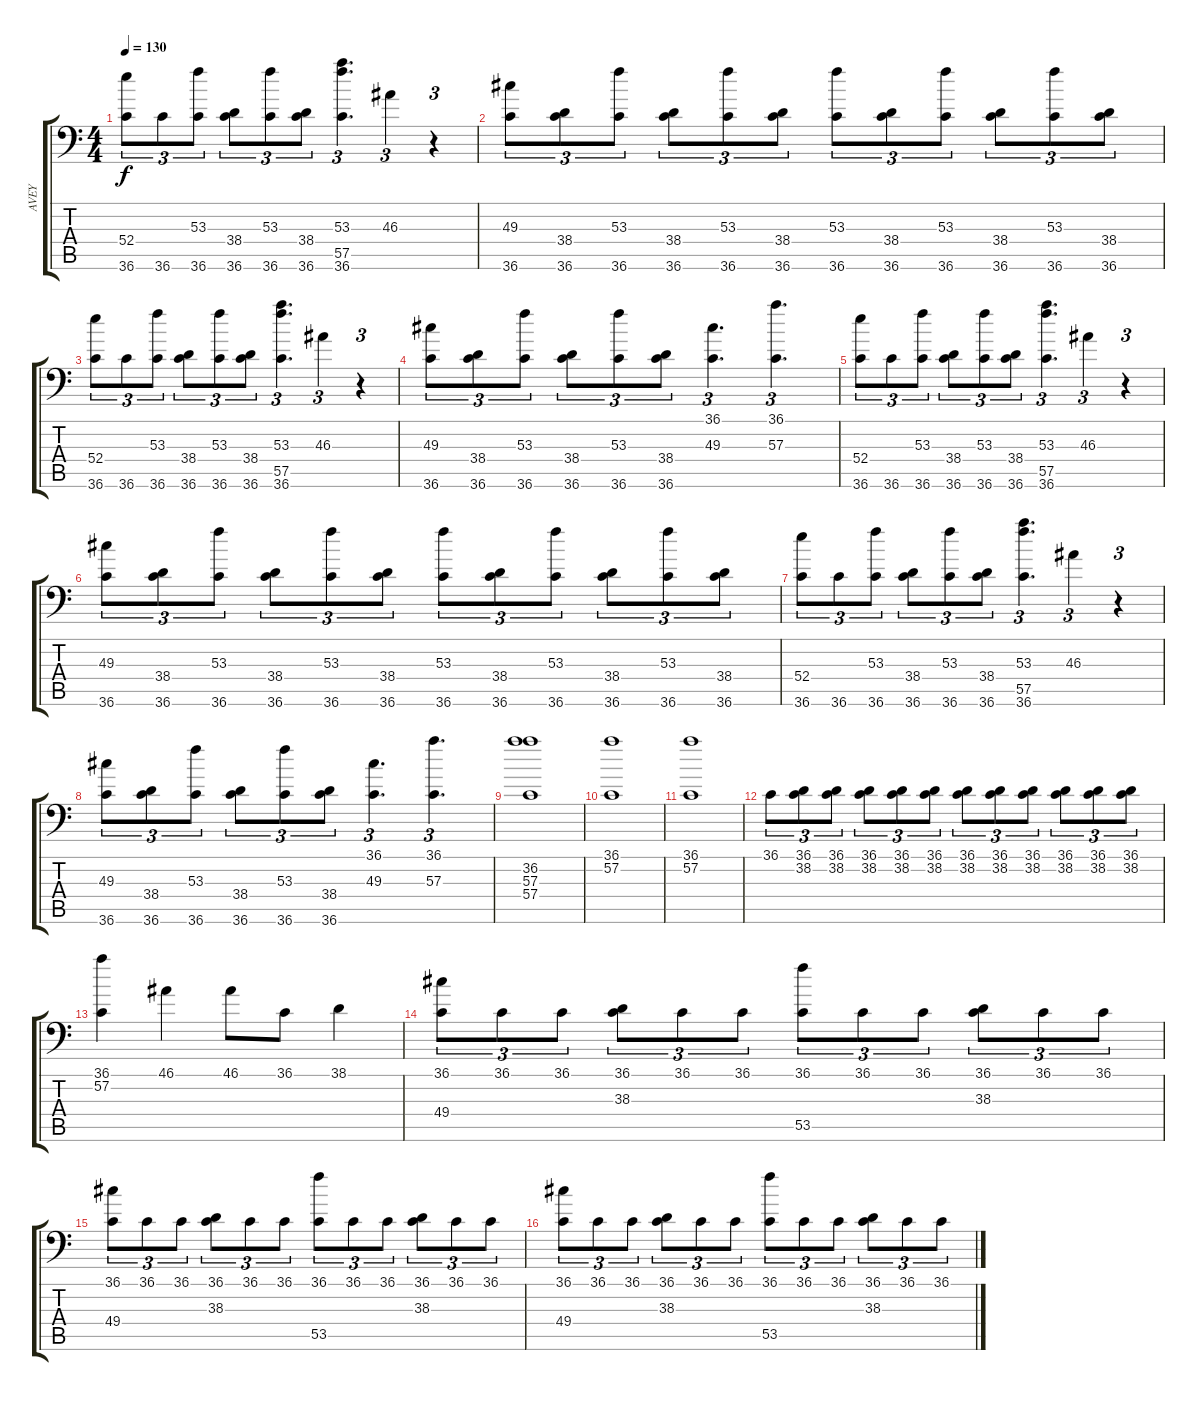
\track ("AVEY" "AVEY") {instrument acousticgrandpiano}
\staff {score tabs}
\tuning (C-1 C-1 C-1 C-1 C-1 C-1) {hide}
\ts (4 4)
\tempo 130
\clef f4
\ks c
(52.4 36.6).8{tu (3 2) dy f} 36.6.8{tu (3 2)} (53.3 36.6).8{tu (3 2)} (38.4 36.6).8{tu (3 2)} (53.3 36.6).8{tu (3 2)} (38.4 36.6).8{tu (3 2)} (53.3 57.5 36.6).4{d tu (3 2)} 46.3.4{tu (3 2)} r.4{tu (3 2)} |
(49.3 36.6).8{tu (3 2)} (38.4 36.6).8{tu (3 2)} (53.3 36.6).8{tu (3 2)} (38.4 36.6).8{tu (3 2)} (53.3 36.6).8{tu (3 2)} (38.4 36.6).8{tu (3 2)} (53.3 36.6).8{tu (3 2)} (38.4 36.6).8{tu (3 2)} (53.3 36.6).8{tu (3 2)} (38.4 36.6).8{tu (3 2)} (53.3 36.6).8{tu (3 2)} (38.4 36.6).8{tu (3 2)} |
(52.4 36.6).8{tu (3 2)} 36.6.8{tu (3 2)} (53.3 36.6).8{tu (3 2)} (38.4 36.6).8{tu (3 2)} (53.3 36.6).8{tu (3 2)} (38.4 36.6).8{tu (3 2)} (53.3 57.5 36.6).4{d tu (3 2)} 46.3.4{tu (3 2)} r.4{tu (3 2)} |
(49.3 36.6).8{tu (3 2)} (38.4 36.6).8{tu (3 2)} (53.3 36.6).8{tu (3 2)} (38.4 36.6).8{tu (3 2)} (53.3 36.6).8{tu (3 2)} (38.4 36.6).8{tu (3 2)} (36.1 49.3).4{d tu (3 2)} (36.1 57.3).4{d tu (3 2)} |
(52.4 36.6).8{tu (3 2)} 36.6.8{tu (3 2)} (53.3 36.6).8{tu (3 2)} (38.4 36.6).8{tu (3 2)} (53.3 36.6).8{tu (3 2)} (38.4 36.6).8{tu (3 2)} (53.3 57.5 36.6).4{d tu (3 2)} 46.3.4{tu (3 2)} r.4{tu (3 2)} |
(49.3 36.6).8{tu (3 2)} (38.4 36.6).8{tu (3 2)} (53.3 36.6).8{tu (3 2)} (38.4 36.6).8{tu (3 2)} (53.3 36.6).8{tu (3 2)} (38.4 36.6).8{tu (3 2)} (53.3 36.6).8{tu (3 2)} (38.4 36.6).8{tu (3 2)} (53.3 36.6).8{tu (3 2)} (38.4 36.6).8{tu (3 2)} (53.3 36.6).8{tu (3 2)} (38.4 36.6).8{tu (3 2)} |
(52.4 36.6).8{tu (3 2)} 36.6.8{tu (3 2)} (53.3 36.6).8{tu (3 2)} (38.4 36.6).8{tu (3 2)} (53.3 36.6).8{tu (3 2)} (38.4 36.6).8{tu (3 2)} (53.3 57.5 36.6).4{d tu (3 2)} 46.3.4{tu (3 2)} r.4{tu (3 2)} |
(49.3 36.6).8{tu (3 2)} (38.4 36.6).8{tu (3 2)} (53.3 36.6).8{tu (3 2)} (38.4 36.6).8{tu (3 2)} (53.3 36.6).8{tu (3 2)} (38.4 36.6).8{tu (3 2)} (36.1 49.3).4{d tu (3 2)} (36.1 57.3).4{d tu (3 2)} |
(36.2 57.3 57.4).1 |
(36.1 57.2).1 |
(36.1 57.2).1 |
36.1.8{tu (3 2)} (36.1 38.2).8{tu (3 2)} (36.1 38.2).8{tu (3 2)} (36.1 38.2).8{tu (3 2)} (36.1 38.2).8{tu (3 2)} (36.1 38.2).8{tu (3 2)} (36.1 38.2).8{tu (3 2)} (36.1 38.2).8{tu (3 2)} (36.1 38.2).8{tu (3 2)} (36.1 38.2).8{tu (3 2)} (36.1 38.2).8{tu (3 2)} (36.1 38.2).8{tu (3 2)} |
(36.1 57.2).4 46.1.4 46.1.8 36.1.8 38.1.4 |
(36.1 49.4).8{tu (3 2)} 36.1.8{tu (3 2)} 36.1.8{tu (3 2)} (36.1 38.3).8{tu (3 2)} 36.1.8{tu (3 2)} 36.1.8{tu (3 2)} (36.1 53.5).8{tu (3 2)} 36.1.8{tu (3 2)} 36.1.8{tu (3 2)} (36.1 38.3).8{tu (3 2)} 36.1.8{tu (3 2)} 36.1.8{tu (3 2)} |
(36.1 49.4).8{tu (3 2)} 36.1.8{tu (3 2)} 36.1.8{tu (3 2)} (36.1 38.3).8{tu (3 2)} 36.1.8{tu (3 2)} 36.1.8{tu (3 2)} (36.1 53.5).8{tu (3 2)} 36.1.8{tu (3 2)} 36.1.8{tu (3 2)} (36.1 38.3).8{tu (3 2)} 36.1.8{tu (3 2)} 36.1.8{tu (3 2)} |
(36.1 49.4).8{tu (3 2)} 36.1.8{tu (3 2)} 36.1.8{tu (3 2)} (36.1 38.3).8{tu (3 2)} 36.1.8{tu (3 2)} 36.1.8{tu (3 2)} (36.1 53.5).8{tu (3 2)} 36.1.8{tu (3 2)} 36.1.8{tu (3 2)} (36.1 38.3).8{tu (3 2)} 36.1.8{tu (3 2)} 36.1.8{tu (3 2)}
